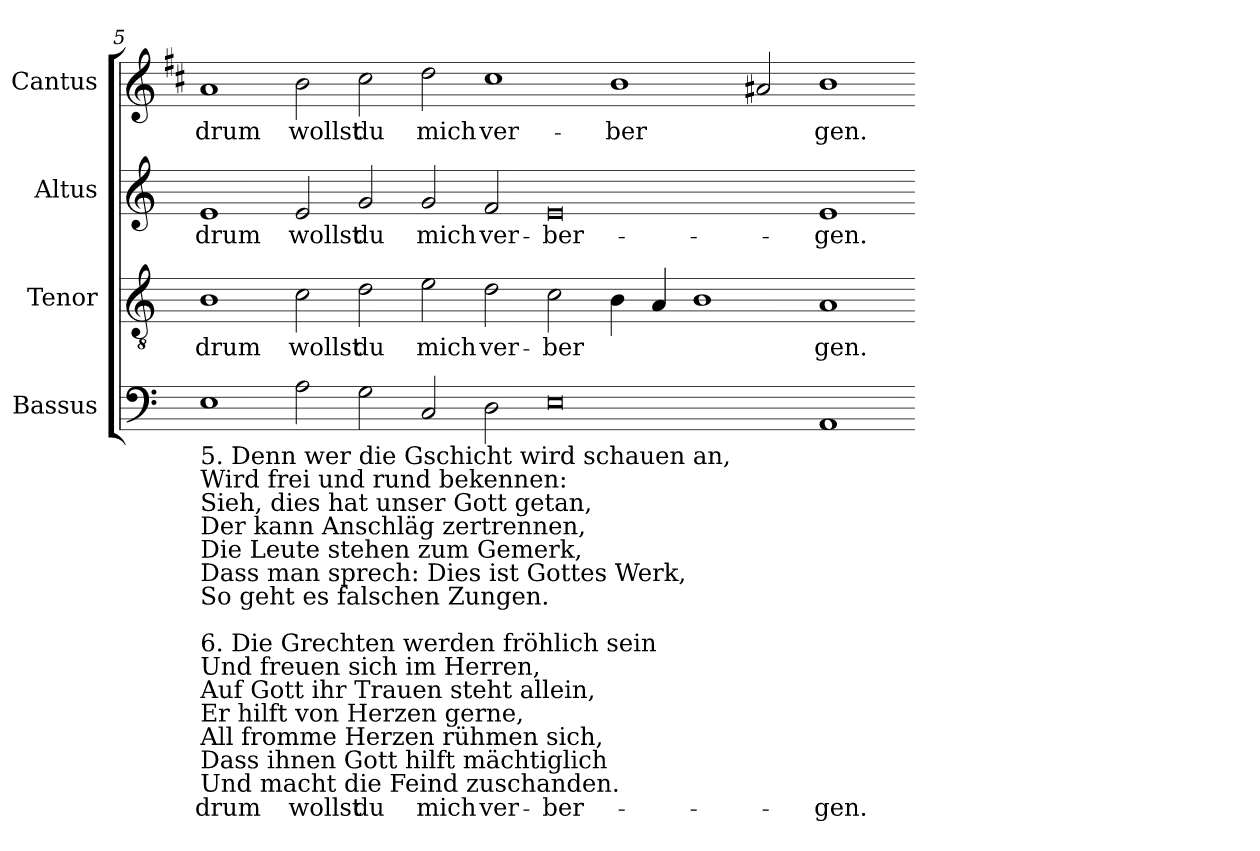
**kern	**text	**kern	**text	**kern	**text	**kern	**text
*part4	*part4	*part3	*part3	*part2	*part2	*part1	*part1
*staff4	*staff4	*staff3	*staff3	*staff2	*staff2	*staff1	*staff1
*I"Bassus	*	*I"Tenor	*	*I"Altus	*	*I"Cantus	*
*clefF4	*	*clefGv2	*	*clefG2	*	*clefG2	*
*	*	*	*	*	*	*ITrd1c2	*
*k[]	*	*k[]	*	*k[]	*	*k[]	*
*C:	*	*C:	*	*C:	*	*C:	*
=5	=5	=5	=5	=5	=5	=5	=5
!LO:TX:b:t=5. Denn wer die Gschicht wird schauen an,\nWird frei und rund bekennen&colon;\nSieh, dies hat unser Gott getan,\nDer kann Anschläg zertrennen,\nDie Leute stehen zum Gemerk,\nDass man sprech&colon; Dies ist Gottes Werk,\nSo geht es falschen Zungen.\n\n6. Die Grechten werden fröhlich sein\nUnd freuen sich im Herren,\nAuf Gott ihr Trauen steht allein,\nEr hilft von Herzen gerne,\nAll fromme Herzen rühmen sich,\nDass ihnen Gott hilft mächtiglich\nUnd macht die Feind zuschanden.	!	!	!	!	!	!	!
!	!LO:LY:b	!	!LO:LY:b	!	!LO:LY:b	!	!LO:LY:b
1E	drum	1B	drum	1e	drum	1g	drum
!	!LO:LY:b	!	!LO:LY:b	!	!LO:LY:b	!	!LO:LY:b
2A	wollst	2c	wollst	2e	wollst	2a	wollst
!	!LO:LY:b	!	!LO:LY:b	!	!LO:LY:b	!	!LO:LY:b
2G	du	2d	du	2g	du	2b	du
!	!LO:LY:b	!	!LO:LY:b	!	!LO:LY:b	!	!LO:LY:b
2C	mich	2e	mich	2g	mich	2cc	mich
!	!LO:LY:b	!	!LO:LY:b	!	!LO:LY:b	!	!LO:LY:b
2D	ver-	2d	ver-	2f	ver-	1b	ver-
!	!LO:LY:b	!	!LO:LY:b	!	!LO:LY:b	!	!
0E	-ber-	2c	-ber	0e	-ber-	.	.
!	!	!	!	!	!	!	!LO:LY:b
.	.	4B	.	.	.	1a	-ber
.	.	4A	.	.	.	.	.
.	.	1B	.	.	.	.	.
.	.	.	.	.	.	2g#X	.
!	!LO:LY:b	!	!LO:LY:b	!	!LO:LY:b	!	!LO:LY:b
1AA	-gen.	1A	gen.	1e	-gen.	1a	gen.
=-	=-	=-	=-	=-	=-	=-	=-
*-	*-	*-	*-	*-	*-	*-	*-
